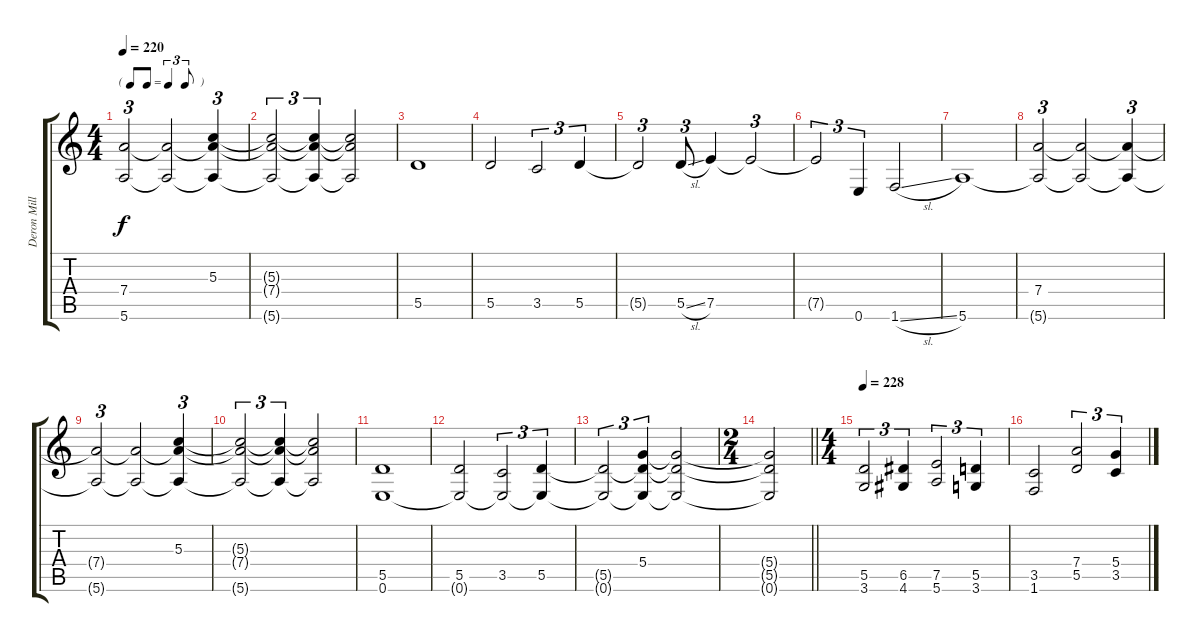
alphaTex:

\track ("Deron Miller" "Deron Mill") {instrument acousticguitarsteel}
\staff {score tabs}
\tuning (E4 B3 G3 D3 A2 E2) {hide}
\ts (4 4)
\tf triplet8th
\tempo 220
\clef g2
\ks c
(7.4{t} 5.6{t}).2{tu (3 2) dy f} (7.4{t} 5.6{t}).2 (5.3 7.4{t} 5.6{t}).4{tu (3 2)} |
(5.3{t} 7.4{t} 5.6{t}).2{tu (3 2)} (5.3{t} 7.4{t} 5.6{t}).4{tu (3 2)} (5.3{t} 7.4{t} 5.6{t}).2 |
5.5.1 |
5.5.2 3.5.2{tu (3 2)} 5.5.4{tu (3 2)} |
5.5{t}.2{tu (3 2)} 5.5{sl}.8{tu (3 2)} 7.5.4 7.5{t}.2{tu (3 2)} |
7.5{t}.2{tu (3 2)} 0.6.4{tu (3 2)} 1.6{sl}.2 |
5.6.1 |
(7.4 5.6{t}).2{tu (3 2)} (7.4{t} 5.6{t}).2 (7.4{t} 5.6{t}).4{tu (3 2)} |
(7.4{t} 5.6{t}).2{tu (3 2)} (7.4{t} 5.6{t}).2 (5.3 7.4{t} 5.6{t}).4{tu (3 2)} |
(5.3{t} 7.4{t} 5.6{t}).2{tu (3 2)} (5.3{t} 7.4{t} 5.6{t}).4{tu (3 2)} (5.3{t} 7.4{t} 5.6{t}).2 |
(5.5 0.6).1 |
(5.5 0.6{t}).2 (3.5 0.6{t}).2{tu (3 2)} (5.5 0.6{t}).4{tu (3 2)} |
(5.5{t} 0.6{t}).2{tu (3 2)} (5.4 5.5{t} 0.6{t}).4{tu (3 2)} (5.4{t} 5.5{t} 0.6{t}).2 |
\ts (2 4)
\barLineRight lightlight
(5.4{t} 5.5{t} 0.6{t}).2 |
\ts (4 4)
\section ("" "")
\tempo 228
(5.5 3.6).2{tu (3 2) volume 16 instrument distortionguitar} (6.5 4.6).4{tu (3 2)} (7.5 5.6).2{tu (3 2)} (5.5 3.6).4{tu (3 2)} |
(3.5 1.6).2 (7.4 5.5).2{tu (3 2)} (5.4 3.5).4{tu (3 2)}
